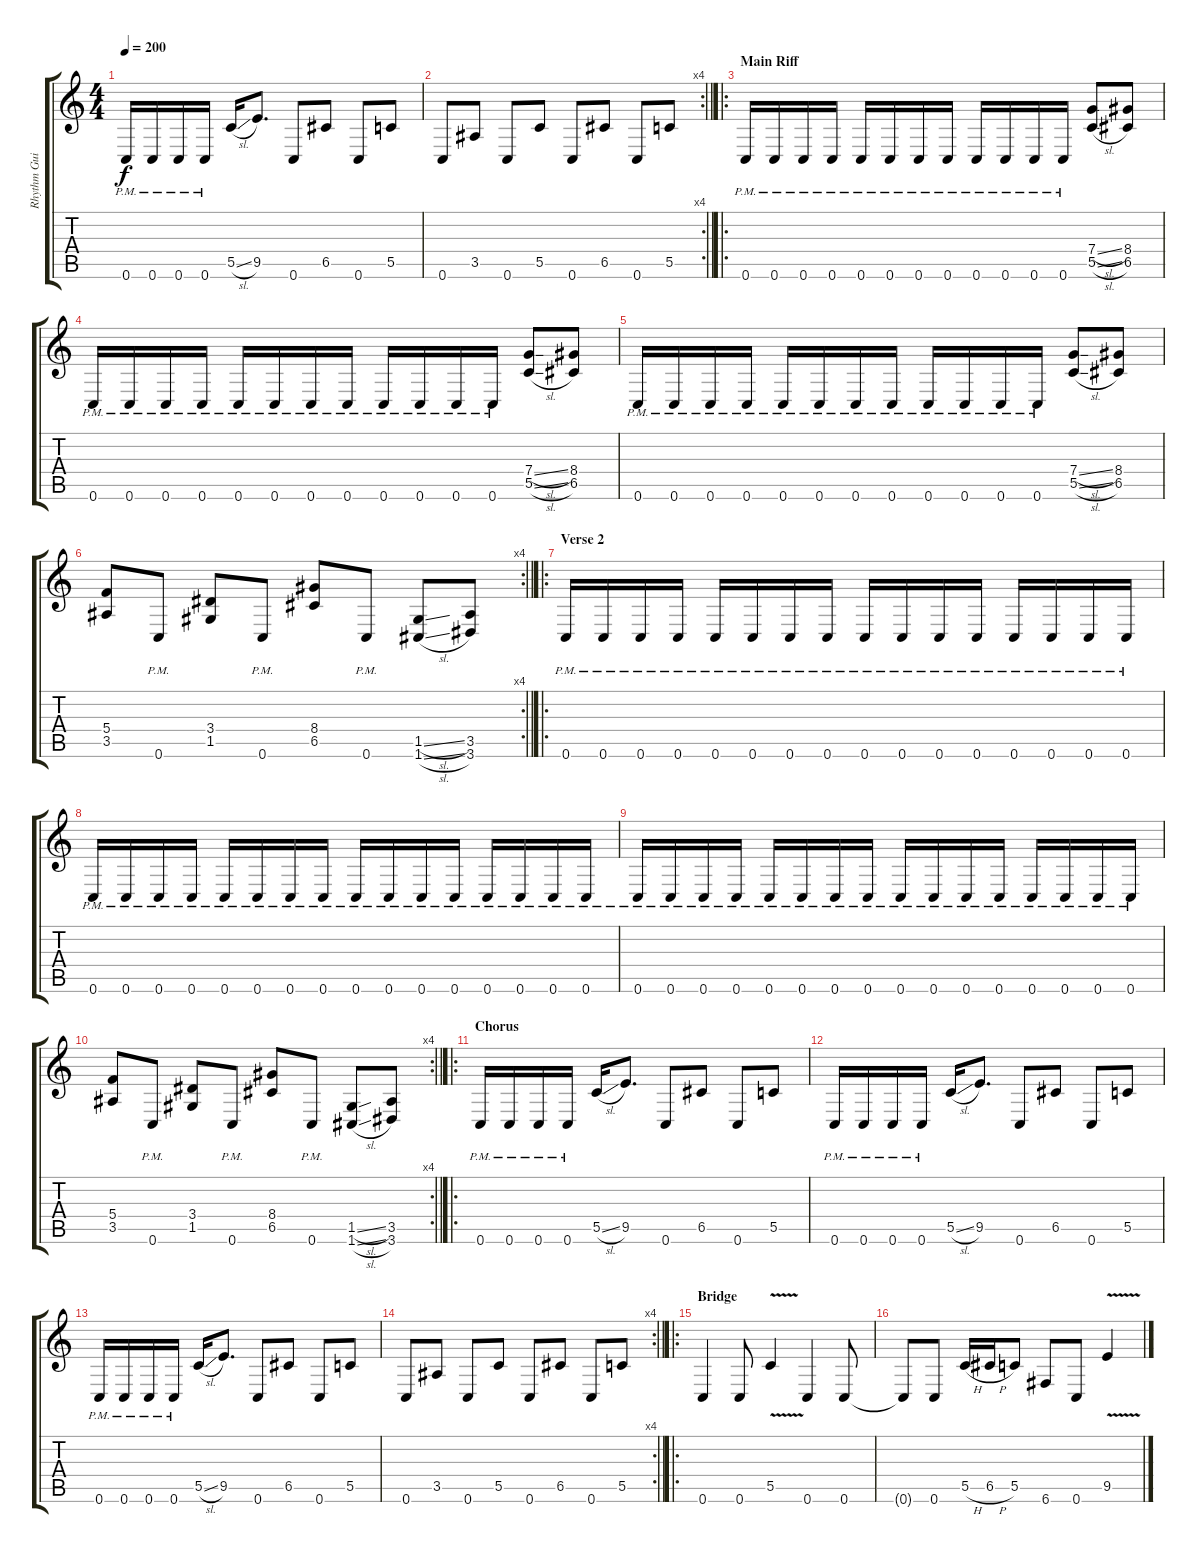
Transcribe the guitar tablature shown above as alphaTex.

\track ("Rhythm Guitar" "Rhythm Gui") {instrument distortionguitar}
\staff {score tabs}
\tuning (D4 A3 F3 C3 G2 C2) {hide}
\ts (4 4)
\tempo 200
\clef g2
\ks c
0.6{pm}.16{dy f} 0.6{pm}.16 0.6{pm}.16 0.6{pm}.16 5.5{sl}.16 9.5.8{d} 0.6.8 6.5.8 0.6.8 5.5.8 |
\rc 4
\barLineRight lightlight
0.6.8 3.5.8 0.6.8 5.5.8 0.6.8 6.5.8 0.6.8 5.5.8 |
\ro
\section ("" "Main Riff")
0.6{pm}.16 0.6{pm}.16 0.6{pm}.16 0.6{pm}.16 0.6{pm}.16 0.6{pm}.16 0.6{pm}.16 0.6{pm}.16 0.6{pm}.16 0.6{pm}.16 0.6{pm}.16 0.6{pm}.16 (7.4{sl} 5.5{sl}).8 (8.4 6.5).8 |
0.6{pm}.16 0.6{pm}.16 0.6{pm}.16 0.6{pm}.16 0.6{pm}.16 0.6{pm}.16 0.6{pm}.16 0.6{pm}.16 0.6{pm}.16 0.6{pm}.16 0.6{pm}.16 0.6{pm}.16 (7.4{sl} 5.5{sl}).8 (8.4 6.5).8 |
0.6{pm}.16 0.6{pm}.16 0.6{pm}.16 0.6{pm}.16 0.6{pm}.16 0.6{pm}.16 0.6{pm}.16 0.6{pm}.16 0.6{pm}.16 0.6{pm}.16 0.6{pm}.16 0.6{pm}.16 (7.4{sl} 5.5{sl}).8 (8.4 6.5).8 |
\rc 4
\barLineRight lightlight
(5.4 3.5).8 0.6{pm}.8 (3.4 1.5).8 0.6{pm}.8 (8.4 6.5).8 0.6{pm}.8 (1.5{sl} 1.6{sl}).8 (3.5 3.6).8 |
\ro
\section ("" "Verse 2")
0.6{pm}.16 0.6{pm}.16 0.6{pm}.16 0.6{pm}.16 0.6{pm}.16 0.6{pm}.16 0.6{pm}.16 0.6{pm}.16 0.6{pm}.16 0.6{pm}.16 0.6{pm}.16 0.6{pm}.16 0.6{pm}.16 0.6{pm}.16 0.6{pm}.16 0.6{pm}.16 |
0.6{pm}.16 0.6{pm}.16 0.6{pm}.16 0.6{pm}.16 0.6{pm}.16 0.6{pm}.16 0.6{pm}.16 0.6{pm}.16 0.6{pm}.16 0.6{pm}.16 0.6{pm}.16 0.6{pm}.16 0.6{pm}.16 0.6{pm}.16 0.6{pm}.16 0.6{pm}.16 |
0.6{pm}.16 0.6{pm}.16 0.6{pm}.16 0.6{pm}.16 0.6{pm}.16 0.6{pm}.16 0.6{pm}.16 0.6{pm}.16 0.6{pm}.16 0.6{pm}.16 0.6{pm}.16 0.6{pm}.16 0.6{pm}.16 0.6{pm}.16 0.6{pm}.16 0.6{pm}.16 |
\rc 4
\barLineRight lightlight
(5.4 3.5).8 0.6{pm}.8 (3.4 1.5).8 0.6{pm}.8 (8.4 6.5).8 0.6{pm}.8 (1.5{sl} 1.6{sl}).8 (3.5 3.6).8 |
\ro
\section ("" "Chorus")
0.6{pm}.16 0.6{pm}.16 0.6{pm}.16 0.6{pm}.16 5.5{sl}.16 9.5.8{d} 0.6.8 6.5.8 0.6.8 5.5.8 |
0.6{pm}.16 0.6{pm}.16 0.6{pm}.16 0.6{pm}.16 5.5{sl}.16 9.5.8{d} 0.6.8 6.5.8 0.6.8 5.5.8 |
0.6{pm}.16 0.6{pm}.16 0.6{pm}.16 0.6{pm}.16 5.5{sl}.16 9.5.8{d} 0.6.8 6.5.8 0.6.8 5.5.8 |
\rc 4
\barLineRight lightlight
0.6.8 3.5.8 0.6.8 5.5.8 0.6.8 6.5.8 0.6.8 5.5.8 |
\ro
\section ("" "Bridge")
0.6.4 0.6.8 5.5{v}.4 0.6.4 0.6.8 |
0.6{t}.8 0.6.8 5.5{h}.16 6.5{h}.16 5.5.8 6.6.8 0.6.8 9.5{v}.4
